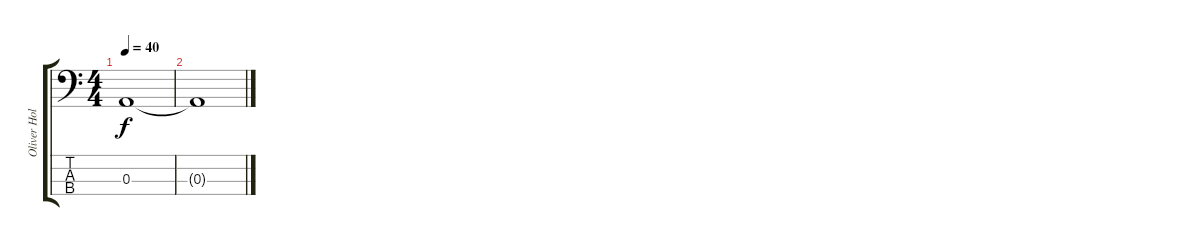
\track ("Oliver Holzwarth" "Oliver Hol") {instrument electricbassfinger}
\staff {score tabs}
\tuning (G2 D2 A1 E1) {hide}
\ts (4 4)
\tempo 40
\clef f4
\ks c
0.3.1{dy f} |
0.3{t}.1
